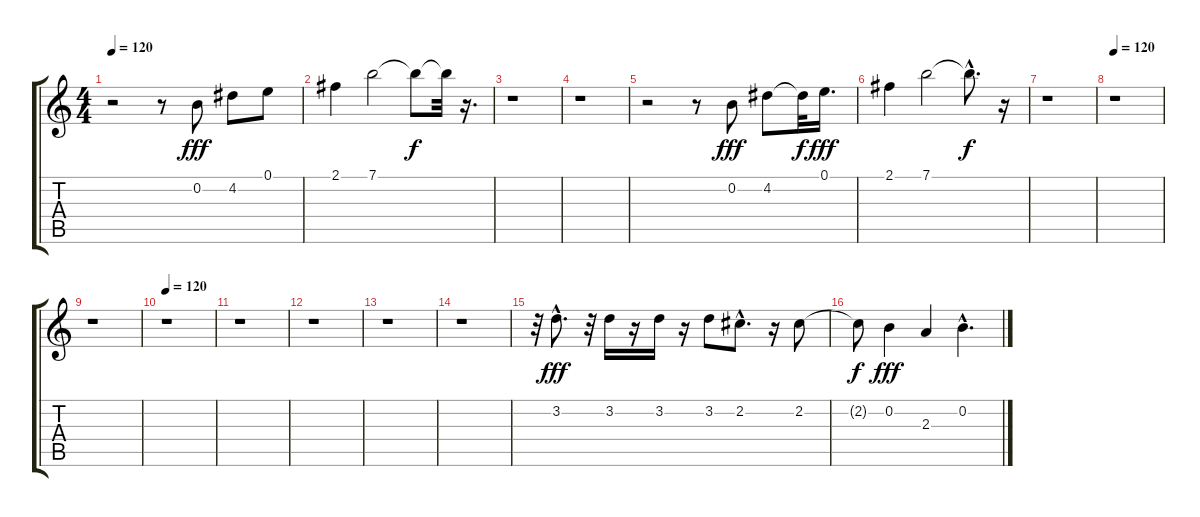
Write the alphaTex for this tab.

\track "" {instrument distortionguitar}
\staff {score tabs}
\tuning (E4 B3 G3 D3 A2 E2) {hide}
\ts (4 4)
\tempo 120
\clef g2
\ks c
r.2{dy f} r.8 0.2.8{dy fff} 4.2.8 0.1.8 |
2.1.4 7.1.2 7.1{t}.8{dy f} 7.1{t}.32 r.16{d} |
r.1 |
r.1 |
r.2 r.8 0.2.8{dy fff} 4.2.8 4.2{t}.32{dy f} 0.1.16{d dy fff} |
2.1.4 7.1.2 7.1{hac t}.8{d dy f} r.16 |
r.1 |
\tempo 120
r.1 |
r.1 |
\tempo 120
r.1 |
r.1 |
r.1 |
r.1 |
r.1 |
r.32 3.2{hac}.8{d dy fff} r.32 3.2.16 r.16 3.2.16 r.16 3.2.8 2.2{hac}.8{d} r.16 2.2.8 |
2.2{t}.8{dy f} 0.2.4{dy fff} 2.3.4 0.2{hac}.4{d}
